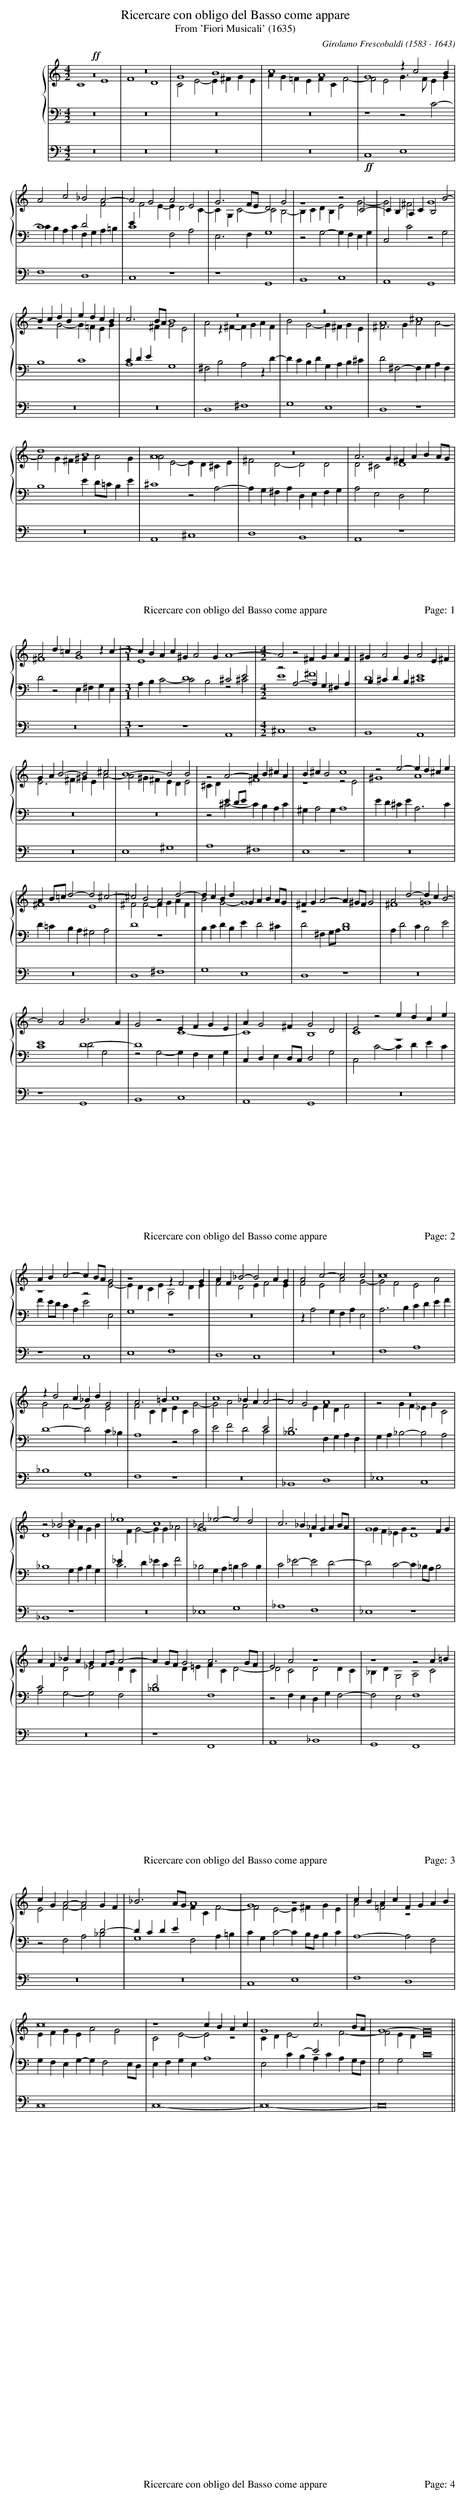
X:1
T:Ricercare con obligo del Basso come appare
T:From 'Fiori Musicali' (1635)
C:Girolamo Frescobaldi (1583 - 1643)
M:4/2
L:1/4
%%staves {1 *2 3} 4
Q:1/2=80
K:C
V:1
!ff!z8   |z8   |G4    B4   |c4    A4   |    G4   zc2B   |
V:2
    C4 E4|F4 D4|C2E2- E^FGE|AG=FE FCF2-|    F2E2 G3/F/EG|
V:3
    z8   |z8   |z8	   |z8	       |    z4   z2C2-  |
V:4
    z8   |z8   |z8	   |z8	       |!ff!C,4  E,4    |
V:1
A2c2   _B2A2-	|A2G2  A2E2  |G3F/E/  D2G2  |z4     z2C2-   |CB,A,C B,2B2-|
V:2
C4     D2F2	|EF2E- ED2C- |CG,C2-  C2B,2-|B,CDB, E2G2-   |G2^F2 G4	  |
V:3
CB,A,C F,G,A,=B,|C4    F,2A,2|E,3F,   G,4   |z2G,2- G,F,E,G,|C,2C2 z2G,2  |
V:4
F,4    D,4	|C,4   z4    |z4      G,,4  |B,,4   C,4     |A,,4  G,,4   |
V:1
BcdB  edcB |c3B/A/ B4  |z8	      |z8	      |A4      ^c4     |
V:2
z2G2- G=FEG|CDE^F  G2E2|A2z^F-  FGAF  |B2G2-  G^FGE   |^F3G    A2A2-   |
V:3
B,4   C4   |A,4	   G,4 |^F,2B,2 A,2zD-|DCB,D  G,A,B,^C|D2^F,2- F,G,A,F,|
V:4
z8	   |z8	       |D,4	^F,4  |G,4    E,4     |D,4     z4      |
V:1
d4    B4       |A8	    |z8		       |A3G    ^FABA/G/|
V:2
A2G^F ^GA2G    |A2E2- ED^CE |^F2D2-    D2D2    |D2^C2  D4      |
V:3
B,4   ED/=C/B,E|^C4   z2A,2-|A,G,^F,A, D,E,F,G,|A,2E,2 D,2G,2  |
V:4
z8	       |A,,4  ^C,4  |D,4       B,,4    |A,,4   z4      |
V:1
A2d=c B2zc-    |[M:3/1]cBAc    ^GA2G A4-  |[M:4/2]A2z2   ^FGAF	  |^GA2G   A2E^F|
V:2
^F4   G4       |[M:3/1]E4      D4    ^C2E2|[M:4/2]z2A,2- A,G,^F,A,|B,^CDB, E4   |
V:3
D2z2  E,^F,G,E,|[M:3/1]A,B,C2- C2B,2 z2^C2|[M:4/2]E4	 ^F4	  |D4     ^C4   |
V:4
z8	       |[M:3/1]z4      z4    A,,4 |[M:4/2]^C,4	 D,4	  |B,,4    A,,4 |
V:1
GAB2- B2^c2 |B4-    B2B2|z2A2-    AB^cA  |B^cB2    c4  |z2e2- ed^ce|
V:2
E3^F  ^GEA2-|A2^G^F EDE2|^CDED/E/ ^F4	 |z4	   z2E2|^G4   A4   |
V:3
z8	    |z8		|z2^C2-    CB,A,C|^G,A,2G, A,4 |ED^CE A,3C |
V:4
z8	    |E,4    ^G,4|A,4	   ^F,4	 |E,4	   z4  |z8	   |
V:1
AB/=c/d2- d2^c2- |^c2B2  A2d2-|dcBd   GABA/G/|^FGA2-      A^G/F/G2|A2d2- dcB2-|
V:2
^F4	  E4	 |^F2F2- FGAF |B2G2-  G4     |z4	  D4	  |^F4   =G4  |
V:3
D=CB,A,   ^G,2A,2|D4	 z4   |B,CDB, ED2^C  |D2^F,G,/A,/ B,4	  |A,D2C B,2E2|
V:4
z8		 |D,4    ^F,4 |G,4    E,4    |D,4	  z4	  |z8	      |
V:1
B2A2 B3A  |G2z2   EFGE    |AG2^F	G2D2  |E2z2   edce|
V:2
E4   D4-  |D4	  C4-     |C4		B,4   |C4     z4  |
V:3
C4   D2G,2|z2G,2- G,F,E,G,|C,D,E,D,/C,/ D,2G,2|C,2C2- CDEC|
V:4
z4   G,,4 |B,,4   C,4     |A,,4		G,,4  |z8	  |
V:1
ABc2-    cB/A/G2|z4   zF2G |AF_B2- B2AG|A2c2-  c2c2   |c8	 |
V:2
z4	 z2E2-  |EDCE A,2DE|F2D2   EF2E|F2E2   A2G2-  |G2F2  E2A2|
V:3
FE/D/CA, E2E,2  |G,4  z4   |z8	       |zA,2G, F,A,E,2|A,3B, CDEF|
V:4
z4	 C,4    |E,4  F,4  |D,4    C,4 |z8	      |F,4   A,4 |
V:1
zd2c  _BdG2 |A3=B c4   |c4   _BAA2-|A2G2  A4	  |z8		   |
V:2
G2F2- F2E2  |F2CD ECG2-|G2A2 F2E2  |D3E   FDF2	  |z2GF      _EGC2 |
V:3
D4-   D2C_B,|A,4  z2C2 |E2F2 D2C2  |_B,4  F,G,A,F,|G,A,_B,2- B,2A,2|
V:4
_B,4  G,4   |F,4  z4   |z8	   |_B,,4 D,4	  |_E,4      C,4   |
V:1
z2_B2 d4      |_e4    c4   |_B2_e2-  e2d2   |c3_B   _AGAB/A/|G4    z2FG       |
V:2
D4    BAGB    |_EFG2- GG_A2|G8		    |z8		    |GF_EG D4	      |
V:3
_B,4  G,A,B,G,|C3D    _ECF2|_B,2G,A, =B,C2B,|C2_E2- E2D2-   |D2C2- C_B,/A,/B,2|
V:4
_B,,4 z4      |z8	   |_E,4     G,4    |_A,4   F,4     |_E,4  z4	      |
V:1
AF_BA   GF/G/A2-|AG/F/G2 A3G/F/|E2A2   z4      |z4	z2A=B|
V:2
C2D2	_E2DC	|D2D=E	 FCD2- |D2C2   D2DC    |_B,DG,2 A,2C2|
V:3
A,2G,2- G,2F,2	|_B,4	 F,4   |z2F,E, D,G,F,2-|F,2E,2	F,4  |
V:4
z8		|z4	 F,,4  |A,,4   _B,,4   |G,,4	F,,4 |
V:1
cGA2- A2GF   |_B3A/G/  A4      |G4     z4	 |cBAc  FGAB  |
V:2
E2F2- F2D2-  |DCDE     FCF2-   |F2E2-  E^FGE	 |A2=F2 z4    |
V:3
z2F,2 A,2_B,2|G,4      F,2A,=B,|CG,C2- CB,/A,/B,C|A,4-  A,2F,2|
V:4
z8	     |z8	       |C,4    E,4	 |F,4   D,4   |
V:1
c8		     |z4       cBAc|G4	   c3B/A/     |\
Q:1/2=72
							G4-    G8||
V:2
EFGE	  A2G2	     |C2E2-    E2z2|CDE2-  E2F2-      |F2ED   E8||
V:3
G,F,E,G,- G,F,2E,/D,/|E,F,G,E, A,4 |E,2CB, A,CA,G,/F,/|G,2G,2 C8||
V:4
C,8		     |C,8-	   |C,8-	      |C,12     ||
